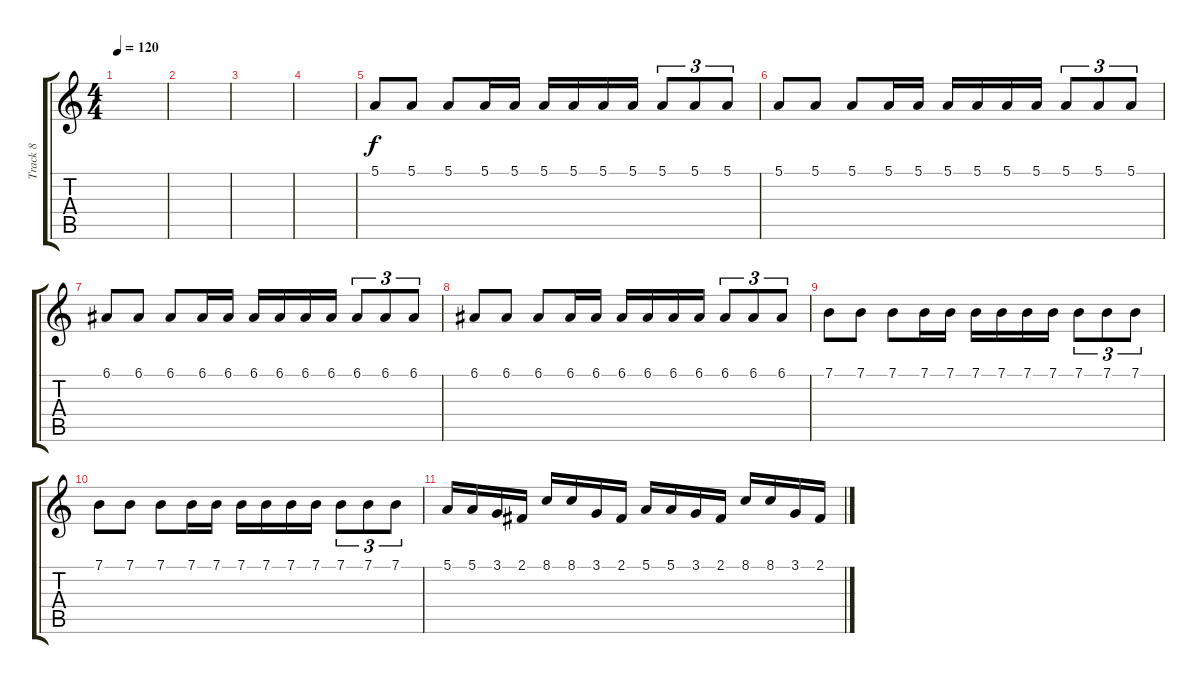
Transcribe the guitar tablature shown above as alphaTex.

\track ("Track 8" "Track 8") {instrument marimba}
\staff {score tabs}
\tuning (E4 B3 G3 D3 A2 E2) {hide}
\ts (4 4)
\tempo 120
\clef g2
\ks c
|
|
|
|
5.1.8 5.1.8 5.1.8 5.1.16 5.1.16 5.1.16 5.1.16 5.1.16 5.1.16 5.1.8{tu (3 2)} 5.1.8{tu (3 2)} 5.1.8{tu (3 2)} |
5.1.8 5.1.8 5.1.8 5.1.16 5.1.16 5.1.16 5.1.16 5.1.16 5.1.16 5.1.8{tu (3 2)} 5.1.8{tu (3 2)} 5.1.8{tu (3 2)} |
6.1.8 6.1.8 6.1.8 6.1.16 6.1.16 6.1.16 6.1.16 6.1.16 6.1.16 6.1.8{tu (3 2)} 6.1.8{tu (3 2)} 6.1.8{tu (3 2)} |
6.1.8 6.1.8 6.1.8 6.1.16 6.1.16 6.1.16 6.1.16 6.1.16 6.1.16 6.1.8{tu (3 2)} 6.1.8{tu (3 2)} 6.1.8{tu (3 2)} |
7.1.8 7.1.8 7.1.8 7.1.16 7.1.16 7.1.16 7.1.16 7.1.16 7.1.16 7.1.8{tu (3 2)} 7.1.8{tu (3 2)} 7.1.8{tu (3 2)} |
7.1.8 7.1.8 7.1.8 7.1.16 7.1.16 7.1.16 7.1.16 7.1.16 7.1.16 7.1.8{tu (3 2)} 7.1.8{tu (3 2)} 7.1.8{tu (3 2)} |
5.1.16 5.1.16 3.1.16 2.1.16 8.1.16 8.1.16 3.1.16 2.1.16 5.1.16 5.1.16 3.1.16 2.1.16 8.1.16 8.1.16 3.1.16 2.1.16
